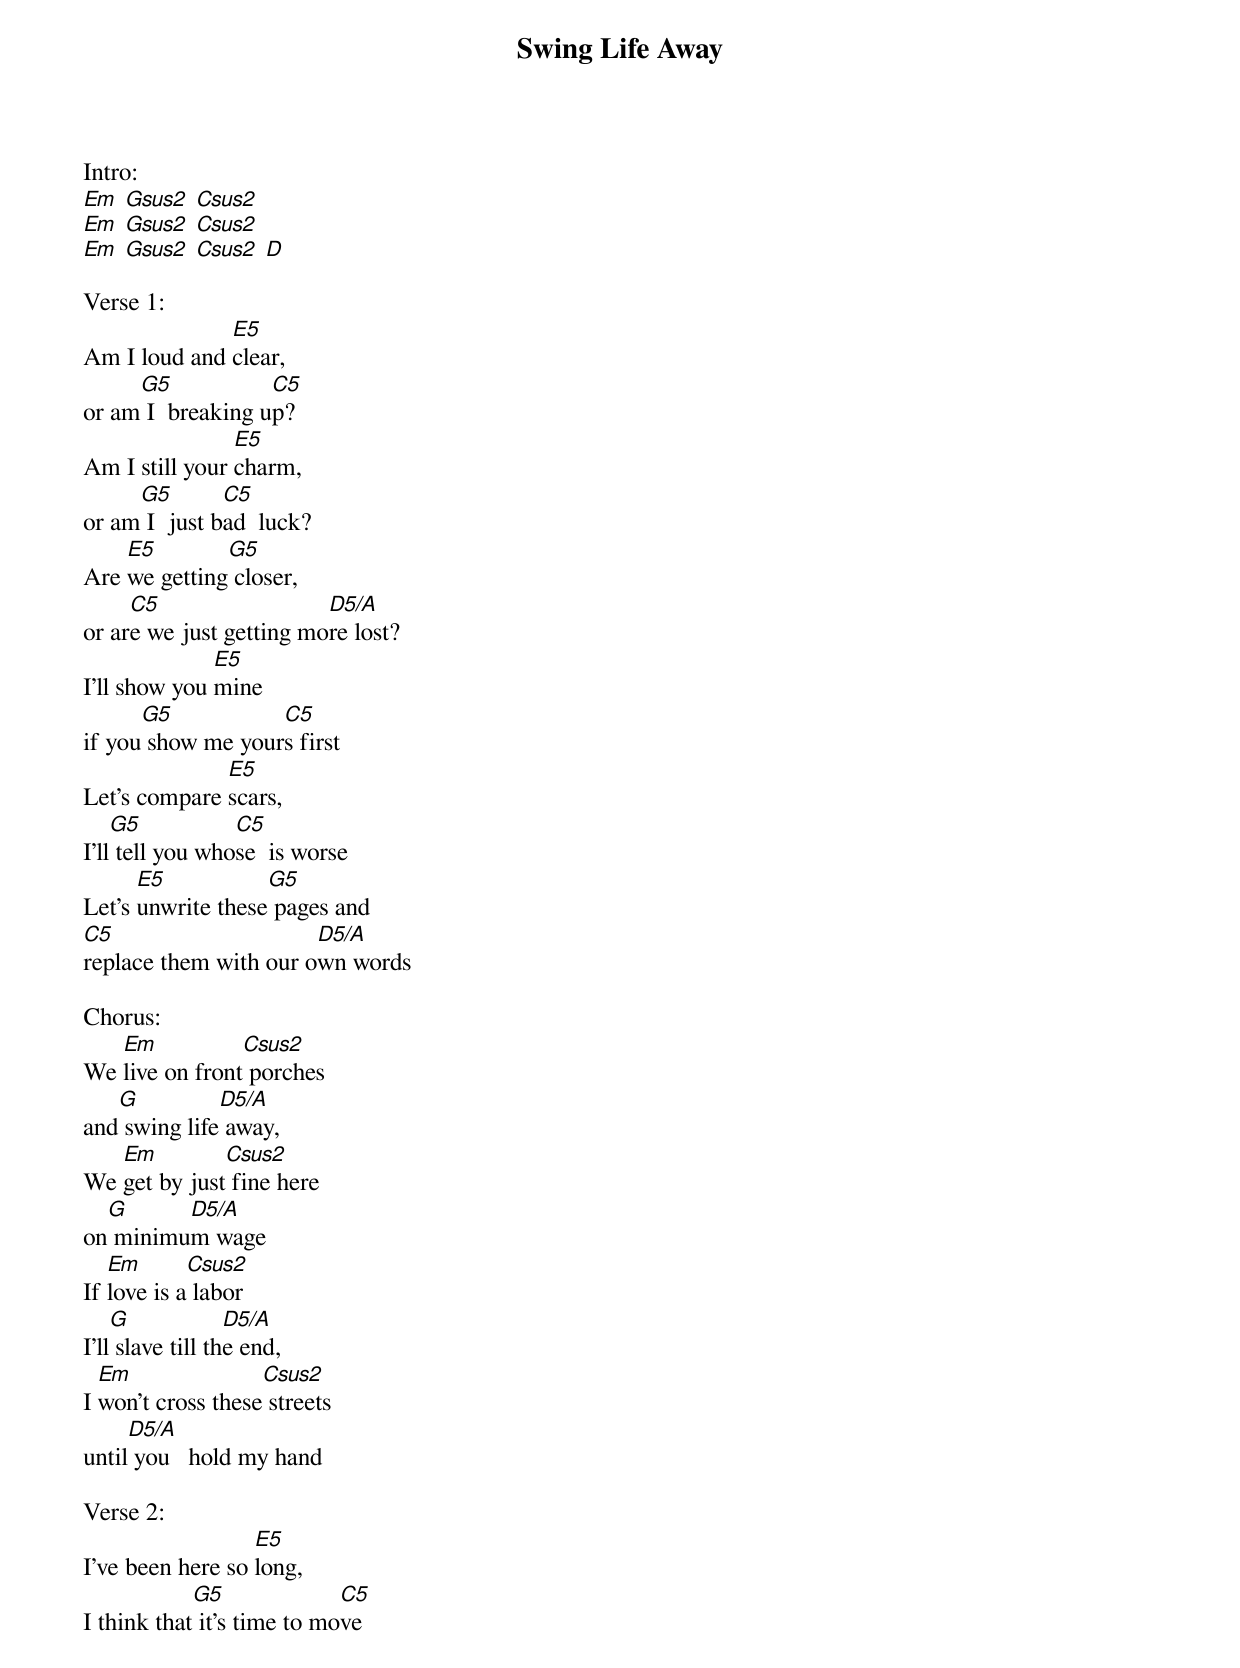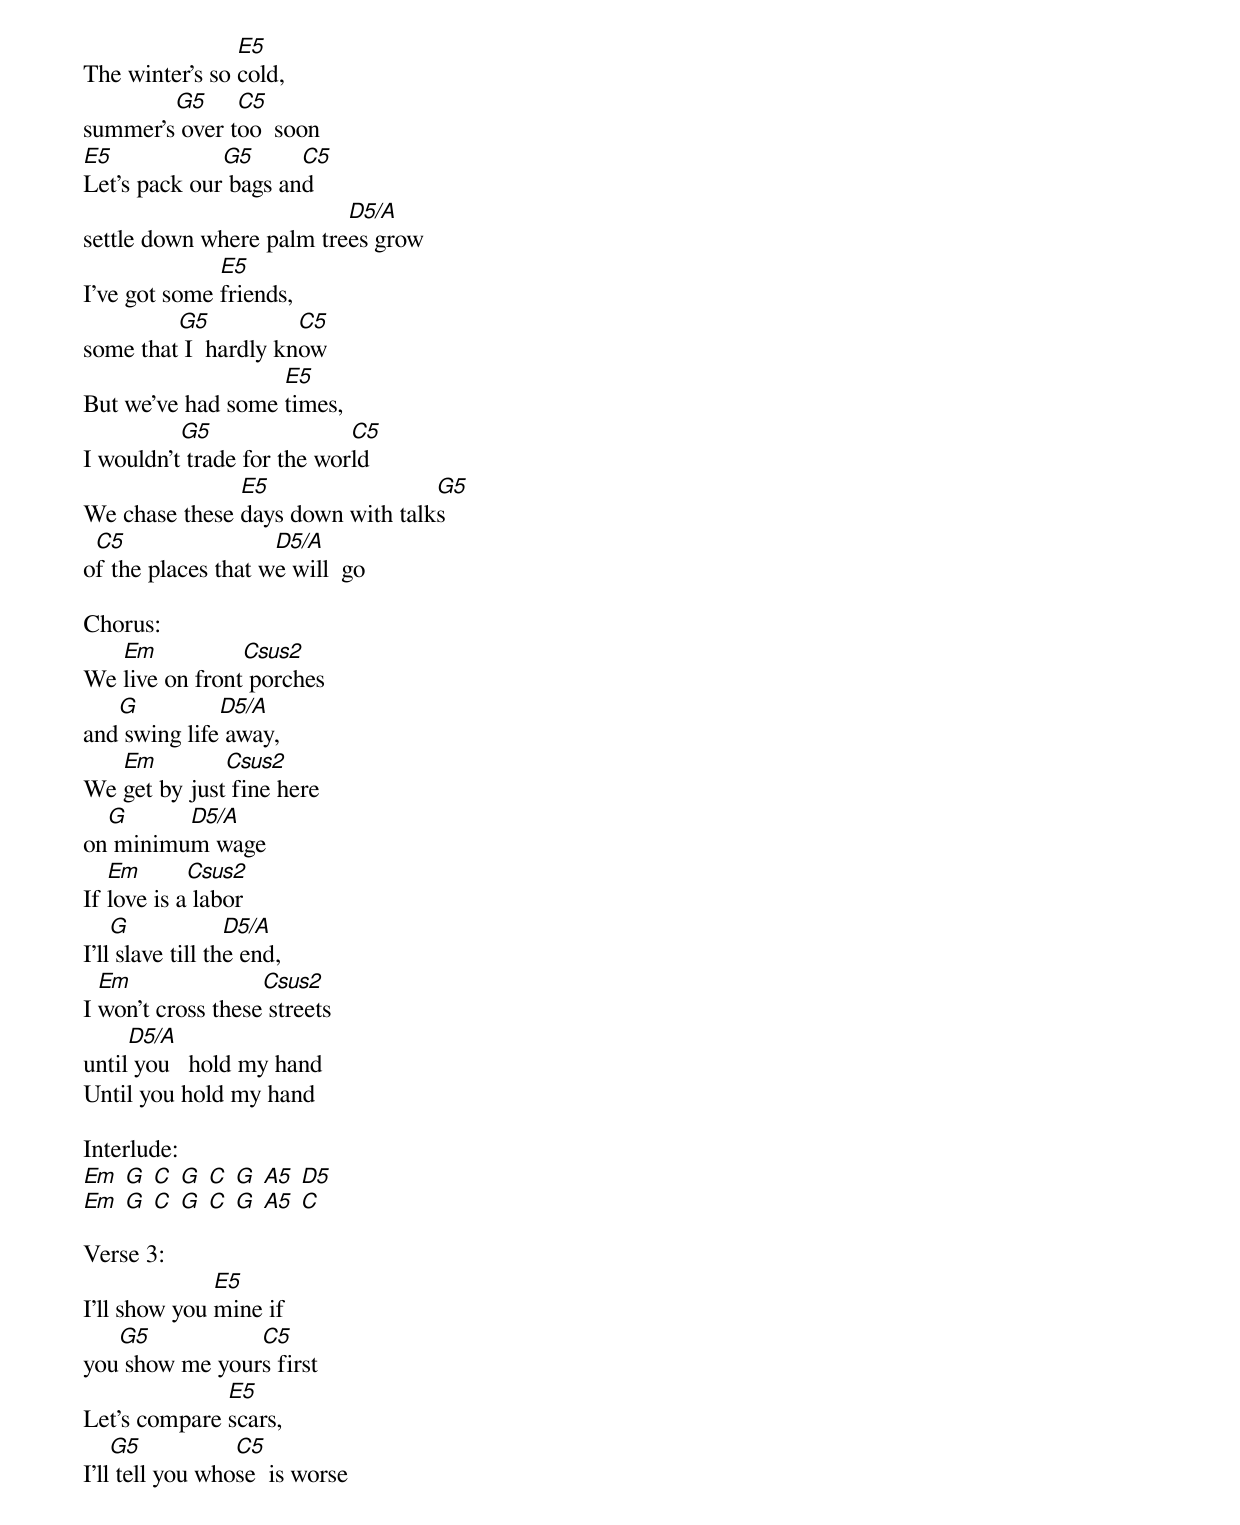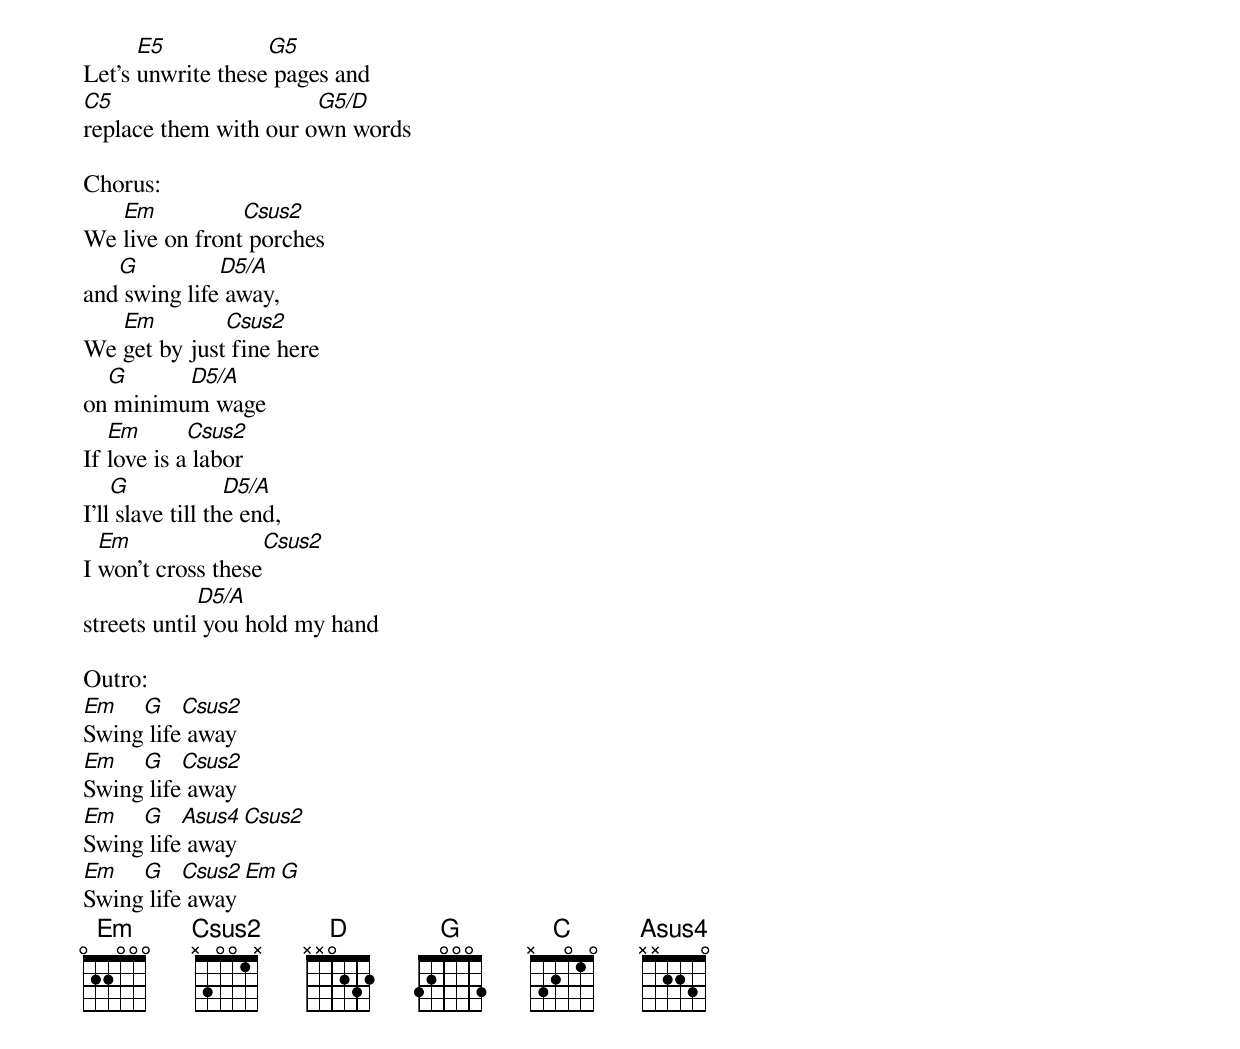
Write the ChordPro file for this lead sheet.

{title:Swing Life Away}
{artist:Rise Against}
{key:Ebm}
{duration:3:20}
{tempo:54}

Intro:
[Em] [Gsus2] [Csus2]
[Em] [Gsus2] [Csus2]
[Em] [Gsus2] [Csus2] [D]

Verse 1:
Am I loud and [E5]clear,
or am[G5] I  breaking u[C5]p?
Am I still your [E5]charm,
or am[G5] I  just b[C5]ad  luck?
Are [E5]we getting[G5] closer,
or ar[C5]e we just getting mo[D5/A]re lost?
I'll show you [E5]mine
if you[G5] show me your[C5]s first
Let's compare [E5]scars,
I'll[G5] tell you who[C5]se  is worse
Let's [E5]unwrite these[G5] pages and
[C5]replace them with our o[D5/A]wn words

Chorus:
We [Em]live on front[Csus2] porches
and[G] swing life[D5/A] away,
We [Em]get by just[Csus2] fine here
on[G] minimu[D5/A]m wage
If [Em]love is a[Csus2] labor
I'll[G] slave till th[D5/A]e end,
I [Em]won't cross these[Csus2] streets
until[D5/A] you   hold my hand

Verse 2:
I've been here so [E5]long,
I think that[G5] it's time to mo[C5]ve
The winter's so [E5]cold,
summer's[G5] over t[C5]oo  soon
[E5]Let's pack our[G5] bags an[C5]d
settle down where palm tre[D5/A]es grow
I've got some [E5]friends,
some that[G5] I  hardly kn[C5]ow
But we've had some [E5]times,
I wouldn't[G5] trade for the wor[C5]ld
We chase these [E5]days down with talk[G5]s
o[C5]f the places that w[D5/A]e will  go

Chorus:
We [Em]live on front[Csus2] porches
and[G] swing life[D5/A] away,
We [Em]get by just[Csus2] fine here
on[G] minimu[D5/A]m wage
If [Em]love is a[Csus2] labor
I'll[G] slave till th[D5/A]e end,
I [Em]won't cross these[Csus2] streets
until[D5/A] you   hold my hand
Until you hold my hand

Interlude:
[Em] [G] [C] [G] [C] [G] [A5] [D5]
[Em] [G] [C] [G] [C] [G] [A5] [C]

Verse 3:
I'll show you [E5]mine if
you[G5] show me your[C5]s first
Let's compare [E5]scars,
I'll[G5] tell you who[C5]se  is worse
Let's [E5]unwrite these[G5] pages and
[C5]replace them with our o[G5/D]wn words

Chorus:
We [Em]live on front[Csus2] porches
and[G] swing life[D5/A] away,
We [Em]get by just[Csus2] fine here
on[G] minimu[D5/A]m wage
If [Em]love is a[Csus2] labor
I'll[G] slave till th[D5/A]e end,
I [Em]won't cross these[Csus2]
streets until[D5/A] you hold my hand

Outro:
[Em]Swing[G] life[Csus2] away
[Em]Swing[G] life[Csus2] away
[Em]Swing[G] life[Asus4] away[Csus2]
[Em]Swing[G] life[Csus2] away[Em][G]
